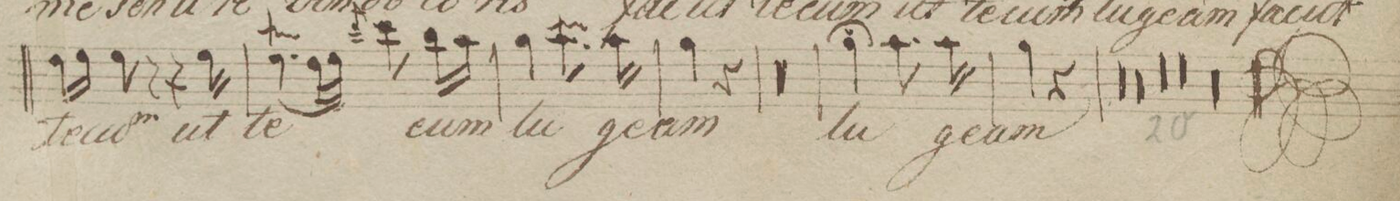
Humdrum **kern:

**kern	**text	**dynam
*I"Cant!	*	*
*clefC1	*	*
*k[b-e-a-]	*	*
*M2/4	*	*
16b-\LL	te-	.
16cc\JJ	.	.
8cc\	-cum	.
8r	.	.
16r	.	.
16cc\	ut	.
=165	=165	=165
8.ccT\L	te-	.
32b-\LL	.	.
32cc\JJJ	.	.
8qqbb-/	.	.
8aa-\	.	.
16gg\LL	-cum	.
16ff\JJ	.	.
=166	=166	=166
4ee-\	lu-	.
8.ffT\	.	.
16ff\	-ge-	.
=167	=167	=167
4ee-\	-am	.
4r	.	.
=168	=168	=168
0r	.	.
=169	=169	=169
=170	=170	=170
=171	=171	=171
=172	=172	=172
4ee-;\	lu-	.
8.ff\	.	.
16ff\	-ge-	.
=173	=173	=173
4ee-\	-am	.
4r	.	.
=174	=174	=174
0r	.	.
=175	=175	=175
=176	=176	=176
=177	=177	=177
=178	=178	=178
0r	.	.
=179	=179	=179
=180	=180	=180
=181	=181	=181
=182	=182	=182
0r	.	.
=183	=183	=183
=184	=184	=184
=185	=185	=185
=186	=186	=186
0r	.	.
=187	=187	=187
=188	=188	=188
=189	=189	=189
=190	=190	=190
0r	.	.
=191	=191	=191
=192	=192	=192
=193	=193	=193
==	==	==
*-	*-	*-
